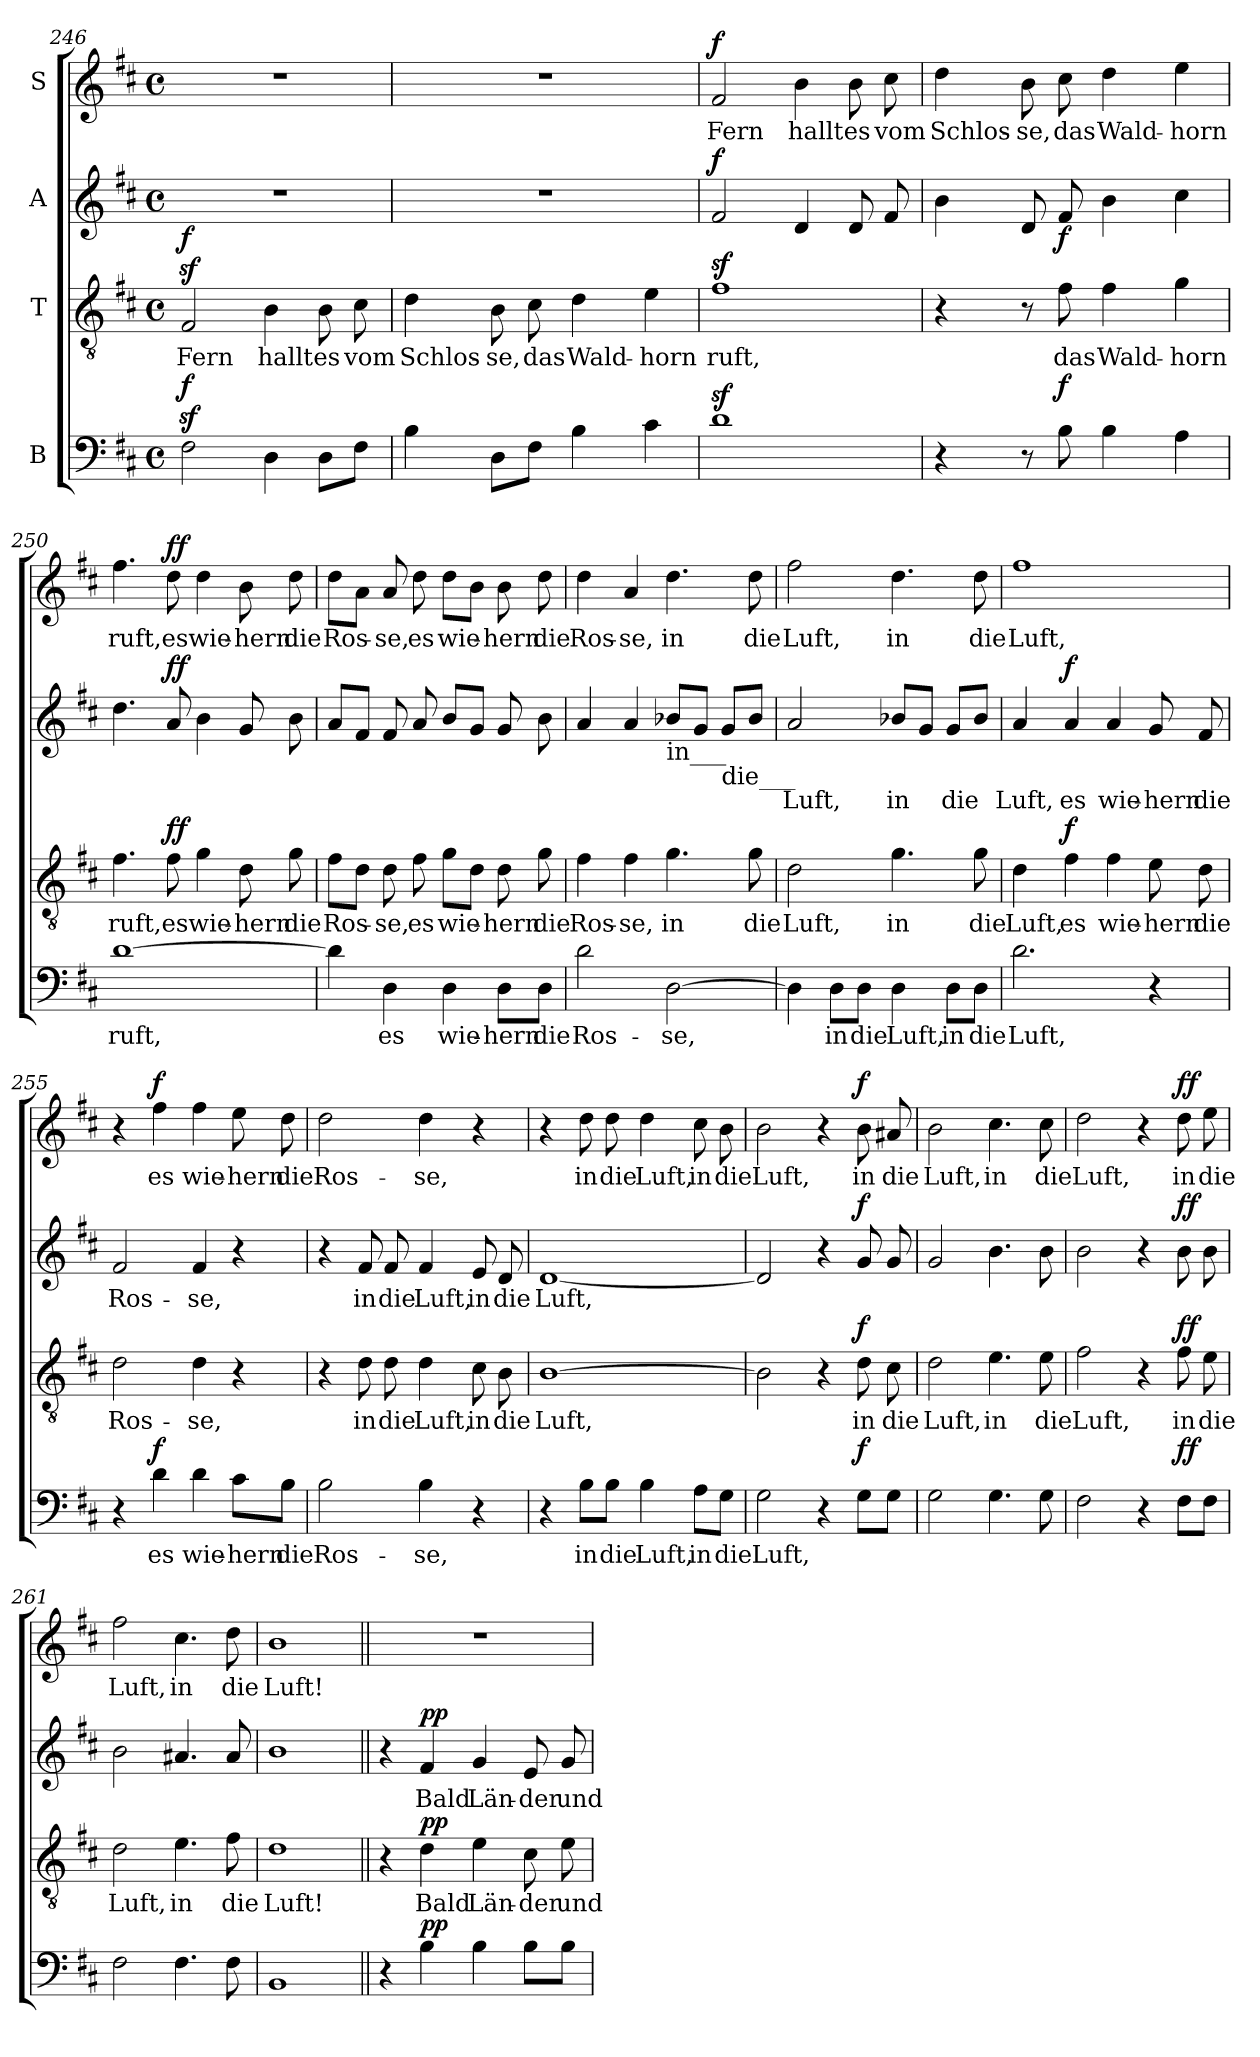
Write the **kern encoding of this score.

**kern	**text	**dynam	**kern	**text	**dynam	**kern	**text	**dynam	**kern	**text	**dynam
*part4	*part4	*part4	*part3	*part3	*part3	*part2	*part2	*part2	*part1	*part1	*part1
*staff4	*staff4	*staff4	*staff3	*staff3	*staff3	*staff2	*staff2	*staff2	*staff1	*staff1	*staff1
*I"B	*	*	*I"T	*	*	*I"A	*	*	*I"S	*	*
!!LO:PB:g=z
*clefF4	*	*	*clefGv2	*	*	*clefG2	*	*	*clefG2	*	*
*k[f#c#]	*	*	*k[f#c#]	*	*	*k[f#c#]	*	*	*k[f#c#]	*	*
*M4/4	*	*	*M4/4	*	*	*M4/4	*	*	*M4/4	*	*
*met(c)	*	*	*met(c)	*	*	*met(c)	*	*	*met(c)	*	*
=246	=246	=246	=246	=246	=246	=246	=246	=246	=246	=246	=246
!	!	!LO:DY:a	!	!	!LO:DY:a	!	!	!	!	!	!
2F#z>\	.	f	2F#z>/	Fern	f	1r	.	.	1r	.	.
4D\	.	.	4B\	hallt	.	.	.	.	.	.	.
8D\L	.	.	8B\	es	.	.	.	.	.	.	.
8F#\J	.	.	8c#\	vom	.	.	.	.	.	.	.
=247	=247	=247	=247	=247	=247	=247	=247	=247	=247	=247	=247
4B\	.	.	4d\	Schlos-	.	1r	.	.	1r	.	.
8D\L	.	.	8B\	se,	.	.	.	.	.	.	.
8F#\J	.	.	8c#\	das	.	.	.	.	.	.	.
4B\	.	.	4d\	Wald-	.	.	.	.	.	.	.
4c#\	.	.	4e\	horn	.	.	.	.	.	.	.
=248	=248	=248	=248	=248	=248	=248	=248	=248	=248	=248	=248
!	!	!	!	!	!	!	!	!LO:DY:a	!	!	!LO:DY:a
1dz>	.	.	1f#z>	ruft,	.	2f#/	.	f	2f#/	Fern	f
.	.	.	.	.	.	4d/	.	.	4b\	hallt	.
.	.	.	.	.	.	8d/	.	.	8b\	es	.
.	.	.	.	.	.	8f#/	.	.	8cc#\	vom	.
=249	=249	=249	=249	=249	=249	=249	=249	=249	=249	=249	=249
4r	.	.	4r	.	.	4b\	.	.	4dd\	Schlos-	.
8r	.	.	8r	.	.	8d/	.	.	8b\	se,	.
!	!	!LO:DY:a	!	!	!LO:DY:a	!	!	!	!	!	!
8B\	.	f	8f#\	das	f	8f#/	.	.	8cc#\	das	.
4B\	.	.	4f#\	Wald-	.	4b\	.	.	4dd\	Wald-	.
4A\	.	.	4g\	horn	.	4cc#\	.	.	4ee\	horn	.
!!LO:LB:g=z
=250	=250	=250	=250	=250	=250	=250	=250	=250	=250	=250	=250
[1d	ruft,	.	4.f#\	ruft,	.	4.dd\	.	.	4.ff#\	ruft,	.
!	!	!	!	!	!LO:DY:a	!	!	!LO:DY:a	!	!	!LO:DY:a
.	.	.	8f#\	es	ff	8a/	.	ff	8dd\	es	ff
.	.	.	4g\	wie-	.	4b\	.	.	4dd\	wie-	.
.	.	.	8d\	hern	.	8g/	.	.	8b\	hern	.
.	.	.	8g\	die	.	8b\	.	.	8dd\	die	.
=251	=251	=251	=251	=251	=251	=251	=251	=251	=251	=251	=251
4d\]	.	.	8f#\L	Ros-	.	8a/L	.	.	8dd\L	Ros-	.
.	.	.	8d\J	.	.	8f#/J	.	.	8a\J	.	.
4D\	es	.	8d\	se,	.	8f#/	.	.	8a/	se,	.
.	.	.	8f#\	es	.	8a/	.	.	8dd\	es	.
4D\	wie-	.	8g\L	wie-	.	8b/L	.	.	8dd\L	wie-	.
.	.	.	8d\J	.	.	8g/J	.	.	8b\J	.	.
8D\L	hern	.	8d\	hern	.	8g/	.	.	8b\	hern	.
8D\J	die	.	8g\	die	.	8b\	.	.	8dd\	die	.
=252	=252	=252	=252	=252	=252	=252	=252	=252	=252	=252	=252
2d\	Ros-	.	4f#\	Ros-	.	4a/	.	.	4dd\	Ros-	.
.	.	.	4f#\	se,	.	4a/	.	.	4a/	se,	.
!	!	!	!	!	!	!LO:TX:b:t=in___	!	!	!	!	!
[2D\	se,	.	4.g\	in	.	8b-X/L	.	.	4.dd\	in	.
.	.	.	.	.	.	8g/J	.	.	.	.	.
!	!	!	!	!	!	!LO:TX:b:t=die___	!	!	!	!	!
.	.	.	.	.	.	8g/L	.	.	.	.	.
.	.	.	8g\	die	.	8b-/J	.	.	8dd\	die	.
!!LO:LB:g=z
=253	=253	=253	=253	=253	=253	=253	=253	=253	=253	=253	=253
4D\]	.	.	2d\	Luft,	.	2a/	Luft,	.	2ff#\	Luft,	.
8D\L	in	.	.	.	.	.	.	.	.	.	.
8D\J	die	.	.	.	.	.	.	.	.	.	.
4D\	Luft,	.	4.g\	in	.	8b-X/L	in	.	4.dd\	in	.
.	.	.	.	.	.	8g/J	.	.	.	.	.
8D\L	in	.	.	.	.	8g/L	die	.	.	.	.
8D\J	die	.	8g\	die	.	8b-/J	.	.	8dd\	die	.
=254	=254	=254	=254	=254	=254	=254	=254	=254	=254	=254	=254
2.d\	Luft,	.	4d\	Luft,	.	4a/	Luft,	.	1ff#	Luft,	.
!	!	!	!	!	!LO:DY:a	!	!	!LO:DY:a	!	!	!
.	.	.	4f#\	es	f	4a/	es	f	.	.	.
.	.	.	4f#\	wie-	.	4a/	wie-	.	.	.	.
4r	.	.	8e\	hern	.	8g/	hern	.	.	.	.
.	.	.	8d\	die	.	8f#/	die	.	.	.	.
=255	=255	=255	=255	=255	=255	=255	=255	=255	=255	=255	=255
4r	.	.	2d\	Ros-	.	2f#/	Ros-	.	4r	.	.
!	!	!LO:DY:a	!	!	!	!	!	!	!	!	!LO:DY:a
4d\	es	f	.	.	.	.	.	.	4ff#\	es	f
4d\	wie-	.	4d\	se,	.	4f#/	se,	.	4ff#\	wie-	.
8c#\L	hern	.	4r	.	.	4r	.	.	8ee\	hern	.
8B\J	die	.	.	.	.	.	.	.	8dd\	die	.
=256	=256	=256	=256	=256	=256	=256	=256	=256	=256	=256	=256
2B\	Ros-	.	4r	.	.	4r	.	.	2dd\	Ros-	.
.	.	.	8d\	in	.	8f#/	in	.	.	.	.
.	.	.	8d\	die	.	8f#/	die	.	.	.	.
4B\	se,	.	4d\	Luft,	.	4f#/	Luft,	.	4dd\	se,	.
4r	.	.	8c#\	in	.	8e/	in	.	4r	.	.
.	.	.	8B\	die	.	8d/	die	.	.	.	.
!!LO:LB:g=z
=257	=257	=257	=257	=257	=257	=257	=257	=257	=257	=257	=257
4r	.	.	[1B	Luft,	.	[1d	Luft,	.	4r	.	.
8B\L	in	.	.	.	.	.	.	.	8dd\	in	.
8B\J	die	.	.	.	.	.	.	.	8dd\	die	.
4B\	Luft,	.	.	.	.	.	.	.	4dd\	Luft,	.
8A\L	in	.	.	.	.	.	.	.	8cc#\	in	.
8G\J	die	.	.	.	.	.	.	.	8b\	die	.
=258	=258	=258	=258	=258	=258	=258	=258	=258	=258	=258	=258
2G\	Luft,	.	2B\]	.	.	2d/]	.	.	2b\	Luft,	.
4r	.	.	4r	.	.	4r	.	.	4r	.	.
!	!	!LO:DY:a	!	!	!LO:DY:a	!	!	!LO:DY:a	!	!	!LO:DY:a
8G\L	.	f	8d\	in	f	8g/	.	f	8b\	in	f
8G\J	.	.	8c#\	die	.	8g/	.	.	8a#X/	die	.
=259	=259	=259	=259	=259	=259	=259	=259	=259	=259	=259	=259
2G\	.	.	2d\	Luft,	.	2g/	.	.	2b\	Luft,	.
4.G\	.	.	4.e\	in	.	4.b\	.	.	4.cc#\	in	.
8G\	.	.	8e\	die	.	8b\	.	.	8cc#\	die	.
=260	=260	=260	=260	=260	=260	=260	=260	=260	=260	=260	=260
2F#\	.	.	2f#\	Luft,	.	2b\	.	.	2dd\	Luft,	.
4r	.	.	4r	.	.	4r	.	.	4r	.	.
!	!	!LO:DY:a	!	!	!LO:DY:a	!	!	!LO:DY:a	!	!	!LO:DY:a
8F#\L	.	ff	8f#\	in	ff	8b\	.	ff	8dd\	in	ff
8F#\J	.	.	8e\	die	.	8b\	.	.	8ee\	die	.
=261	=261	=261	=261	=261	=261	=261	=261	=261	=261	=261	=261
2F#\	.	.	2d\	Luft,	.	2b\	.	.	2ff#\	Luft,	.
4.F#\	.	.	4.e\	in	.	4.a#X/	.	.	4.cc#\	in	.
8F#\	.	.	8f#\	die	.	8a#/	.	.	8dd\	die	.
=262	=262	=262	=262	=262	=262	=262	=262	=262	=262	=262	=262
1BB	.	.	1d	Luft!	.	1b	.	.	1b	Luft!	.
!!LO:PB:g=z
=263||	=263||	=263||	=263||	=263||	=263||	=263||	=263||	=263||	=263||	=263||	=263||
4r	.	.	4r	.	.	4r	.	.	1r	.	.
!	!	!LO:DY:a	!	!	!LO:DY:a	!	!	!LO:DY:a	!	!	!
4B\	.	pp	4d\	Bald	pp	4f#/	Bald	pp	.	.	.
4B\	.	.	4e\	Län-	.	4g/	Län-	.	.	.	.
8B\L	.	.	8c#\	der	.	8e/	der	.	.	.	.
8B\J	.	.	8e\	und	.	8g/	und	.	.	.	.
=	=	=	=	=	=	=	=	=	=	=	=
*-	*-	*-	*-	*-	*-	*-	*-	*-	*-	*-	*-
